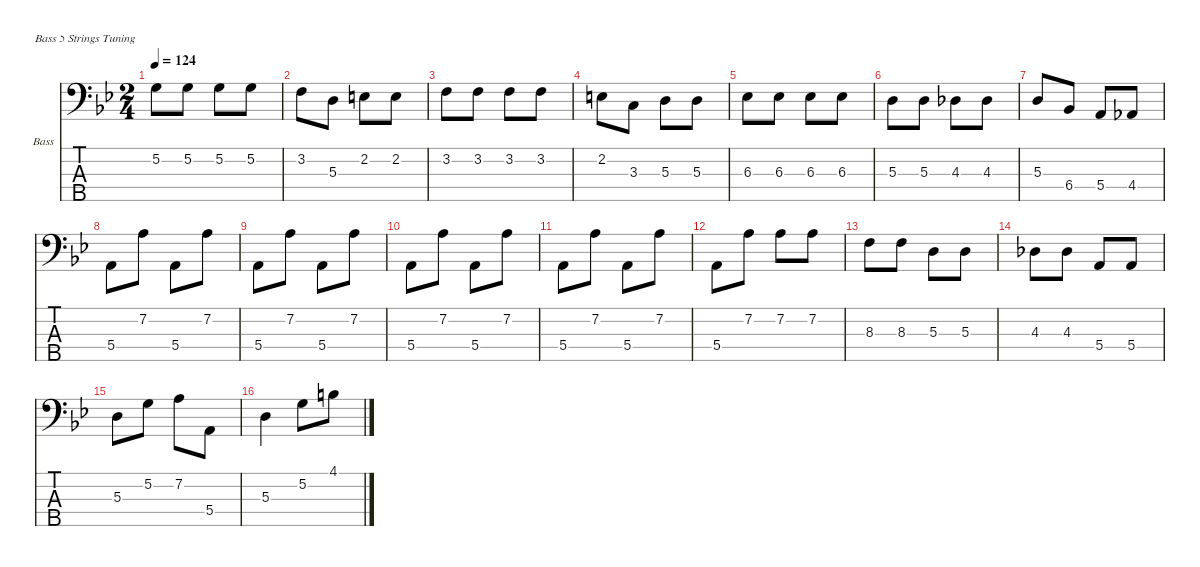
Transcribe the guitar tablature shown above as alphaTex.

\defaultSystemsLayout 4
\hideDynamics
\bracketExtendMode nobrackets
\firstSystemTrackNameOrientation horizontal
\otherSystemsTrackNameOrientation horizontal
\track ("Electric Bass" "Bass") {instrument electricbassfinger}
\staff {score tabs}
\tuning (G2 D2 A1 E1 B0)
\ts (2 4)
\tempo 124
\clef f4
\ks gminor
5.2.8{dy f} 5.2.8 5.2.8 5.2.8 |
3.2.8 5.3.8 2.2.8 2.2.8 |
3.2.8 3.2.8 3.2.8 3.2.8 |
2.2.8 3.3.8 5.3.8 5.3.8 |
6.3.8 6.3.8 6.3.8 6.3.8 |
5.3.8 5.3.8 4.3.8 4.3.8 |
5.3.8 6.4.8 5.4.8 4.4.8 |
5.4.8 7.2.8 5.4.8 7.2.8 |
5.4.8 7.2.8 5.4.8 7.2.8 |
5.4.8 7.2.8 5.4.8 7.2.8 |
5.4.8 7.2.8 5.4.8 7.2.8 |
5.4.8 7.2.8 7.2.8 7.2.8 |
8.3.8 8.3.8 5.3.8 5.3.8 |
4.3.8 4.3.8 5.4.8 5.4.8 |
5.3.8 5.2.8 7.2.8 5.4.8 |
5.3.4 5.2.8 4.1.8
